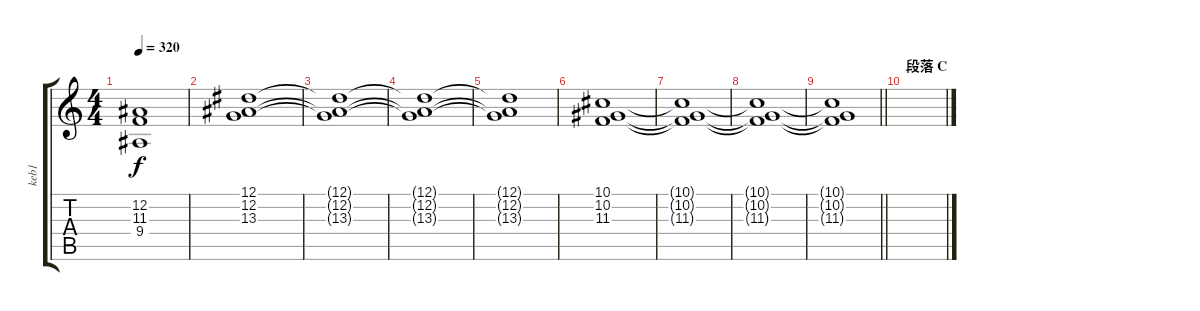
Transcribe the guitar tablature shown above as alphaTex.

\track ("keb1" "keb1") {instrument stringensemble1}
\staff {score tabs}
\tuning (Eb4 Bb3 Gb3 Db3 Ab2 Eb2) {hide}
\ts (4 4)
\tempo 320
\clef g2
\ks c
(12.2{t} 11.3{t} 9.4{t}).1{dy f} |
(12.1 12.2 13.3).1 |
(12.1{t} 12.2{t} 13.3{t}).1 |
(12.1{t} 12.2{t} 13.3{t}).1 |
(12.1{t} 12.2{t} 13.3{t}).1 |
(10.1 10.2 11.3).1 |
(10.1{t} 10.2{t} 11.3{t}).1 |
(10.1{t} 10.2{t} 11.3{t}).1 |
\barLineRight lightlight
(10.1{t} 10.2{t} 11.3{t}).1 |
\section ("" "段落 C")
